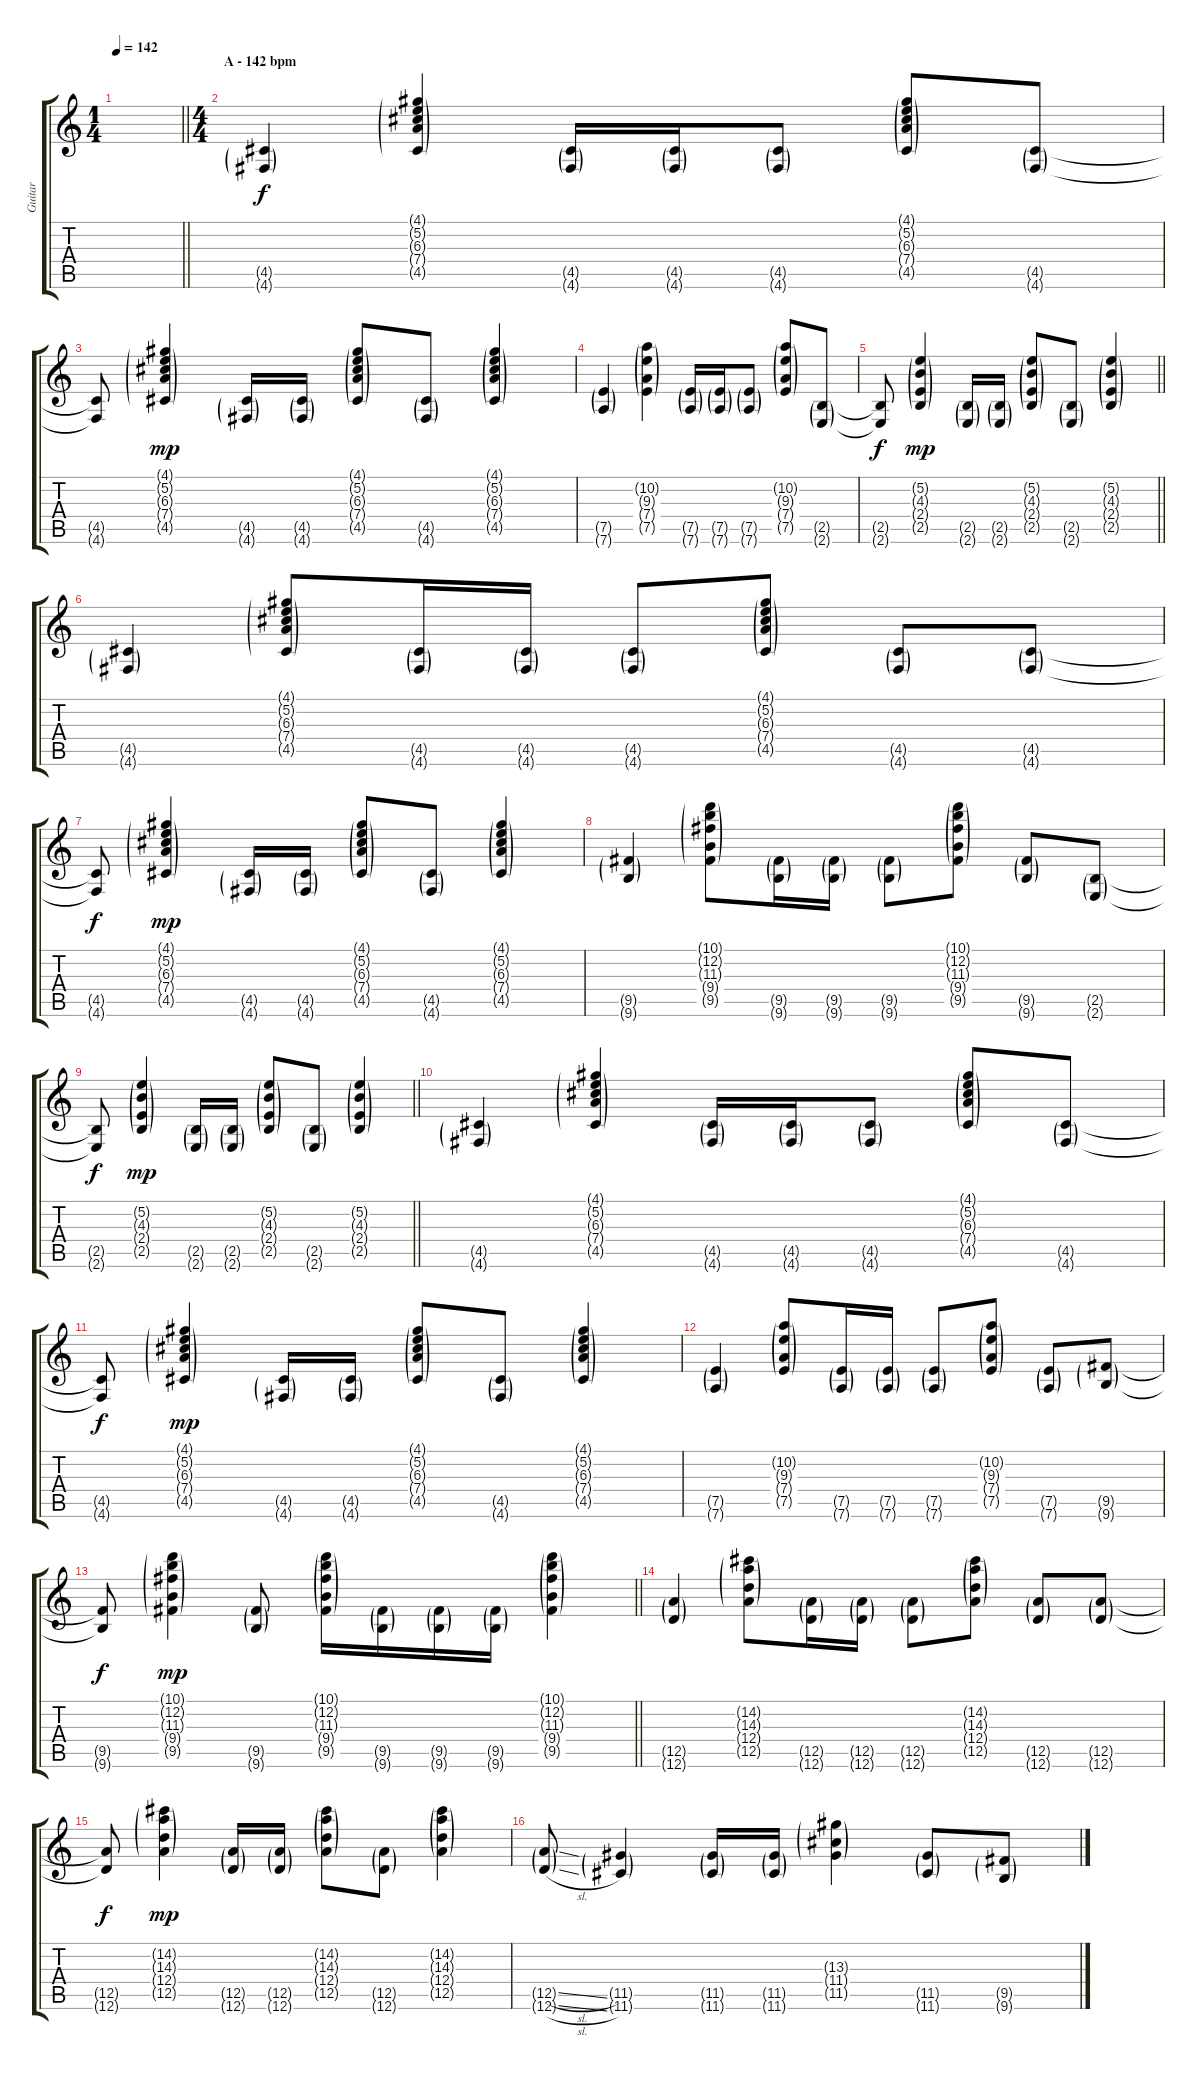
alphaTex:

\track ("Guitar" "Guitar") {instrument distortionguitar}
\staff {score tabs}
\tuning (E4 B3 G3 D3 A2 D2) {hide}
\ts (1 4)
\tempo 142
\clef g2
\barLineRight lightlight
\ks c
|
\ts (4 4)
\section ("" "A - 142 bpm")
(4.5{g} 4.6{g}).4{instrument overdrivenguitar} (4.1{g} 5.2{g} 6.3{g} 7.4{g} 4.5{g}).4 (4.5{g} 4.6{g}).16 (4.5{g} 4.6{g}).16 (4.5{g} 4.6{g}).8 (4.1{g} 5.2{g} 6.3{g} 7.4{g} 4.5{g}).8 (4.5{g} 4.6{g}).8 |
(4.5{t} 4.6{t}).8{dy f} (4.1{g} 5.2{g} 6.3{g} 7.4{g} 4.5{g}).4{dy mp} (4.5{g} 4.6{g}).16 (4.5{g} 4.6{g}).16 (4.1{g} 5.2{g} 6.3{g} 7.4{g} 4.5{g}).8 (4.5{g} 4.6{g}).8 (4.1{g} 5.2{g} 6.3{g} 7.4{g} 4.5{g}).4 |
(7.5{g} 7.6{g}).4 (10.2{g} 9.3{g} 7.4{g} 7.5{g}).4 (7.5{g} 7.6{g}).16 (7.5{g} 7.6{g}).16 (7.5{g} 7.6{g}).8 (10.2{g} 9.3{g} 7.4{g} 7.5{g}).8 (2.5{g} 2.6{g}).8 |
\barLineRight lightlight
(2.5{t} 2.6{t}).8{dy f} (5.2{g} 4.3{g} 2.4{g} 2.5{g}).4{dy mp} (2.5{g} 2.6{g}).16 (2.5{g} 2.6{g}).16 (5.2{g} 4.3{g} 2.4{g} 2.5{g}).8 (2.5{g} 2.6{g}).8 (5.2{g} 4.3{g} 2.4{g} 2.5{g}).4 |
(4.5{g} 4.6{g}).4 (4.1{g} 5.2{g} 6.3{g} 7.4{g} 4.5{g}).8 (4.5{g} 4.6{g}).16 (4.5{g} 4.6{g}).16 (4.5{g} 4.6{g}).8 (4.1{g} 5.2{g} 6.3{g} 7.4{g} 4.5{g}).8 (4.5{g} 4.6{g}).8 (4.5{g} 4.6{g}).8 |
(4.5{t} 4.6{t}).8{dy f} (4.1{g} 5.2{g} 6.3{g} 7.4{g} 4.5{g}).4{dy mp} (4.5{g} 4.6{g}).16 (4.5{g} 4.6{g}).16 (4.1{g} 5.2{g} 6.3{g} 7.4{g} 4.5{g}).8 (4.5{g} 4.6{g}).8 (4.1{g} 5.2{g} 6.3{g} 7.4{g} 4.5{g}).4 |
(9.5{g} 9.6{g}).4 (10.1{g} 12.2{g} 11.3{g} 9.4{g} 9.5{g}).8 (9.5{g} 9.6{g}).16 (9.5{g} 9.6{g}).16 (9.5{g} 9.6{g}).8 (10.1{g} 12.2{g} 11.3{g} 9.4{g} 9.5{g}).8 (9.5{g} 9.6{g}).8 (2.5{g} 2.6{g}).8 |
\barLineRight lightlight
(2.5{t} 2.6{t}).8{dy f} (5.2{g} 4.3{g} 2.4{g} 2.5{g}).4{dy mp} (2.5{g} 2.6{g}).16 (2.5{g} 2.6{g}).16 (5.2{g} 4.3{g} 2.4{g} 2.5{g}).8 (2.5{g} 2.6{g}).8 (5.2{g} 4.3{g} 2.4{g} 2.5{g}).4 |
(4.5{g} 4.6{g}).4 (4.1{g} 5.2{g} 6.3{g} 7.4{g} 4.5{g}).4 (4.5{g} 4.6{g}).16 (4.5{g} 4.6{g}).16 (4.5{g} 4.6{g}).8 (4.1{g} 5.2{g} 6.3{g} 7.4{g} 4.5{g}).8 (4.5{g} 4.6{g}).8 |
(4.5{t} 4.6{t}).8{dy f} (4.1{g} 5.2{g} 6.3{g} 7.4{g} 4.5{g}).4{dy mp} (4.5{g} 4.6{g}).16 (4.5{g} 4.6{g}).16 (4.1{g} 5.2{g} 6.3{g} 7.4{g} 4.5{g}).8 (4.5{g} 4.6{g}).8 (4.1{g} 5.2{g} 6.3{g} 7.4{g} 4.5{g}).4 |
(7.5{g} 7.6{g}).4 (10.2{g} 9.3{g} 7.4{g} 7.5{g}).8 (7.5{g} 7.6{g}).16 (7.5{g} 7.6{g}).16 (7.5{g} 7.6{g}).8 (10.2{g} 9.3{g} 7.4{g} 7.5{g}).8 (7.5{g} 7.6{g}).8 (9.5{g} 9.6{g}).8 |
\barLineRight lightlight
(9.5{t} 9.6{t}).8{dy f} (10.1{g} 12.2{g} 11.3{g} 9.4{g} 9.5{g}).4{dy mp} (9.5{g} 9.6{g}).8 (10.1{g} 12.2{g} 11.3{g} 9.4{g} 9.5{g}).16 (9.5{g} 9.6{g}).16 (9.5{g} 9.6{g}).16 (9.5{g} 9.6{g}).16 (10.1{g} 12.2{g} 11.3{g} 9.4{g} 9.5{g}).4 |
(12.5{g} 12.6{g}).4 (14.2{g} 14.3{g} 12.4{g} 12.5{g}).8 (12.5{g} 12.6{g}).16 (12.5{g} 12.6{g}).16 (12.5{g} 12.6{g}).8 (14.2{g} 14.3{g} 12.4{g} 12.5{g}).8 (12.5{g} 12.6{g}).8 (12.5{g} 12.6{g}).8 |
(12.5{t} 12.6{t}).8{dy f} (14.2{g} 14.3{g} 12.4{g} 12.5{g}).4{dy mp} (12.5{g} 12.6{g}).16 (12.5{g} 12.6{g}).16 (14.2{g} 14.3{g} 12.4{g} 12.5{g}).8 (12.5{g} 12.6{g}).8 (14.2{g} 14.3{g} 12.4{g} 12.5{g}).4 |
(12.5{sl g} 12.6{sl g}).8 (11.5{g} 11.6{g}).4 (11.5{g} 11.6{g}).16 (11.5{g} 11.6{g}).16 (13.3{g} 11.4{g} 11.5{g}).4 (11.5{g} 11.6{g}).8 (9.5{g} 9.6{g}).8
